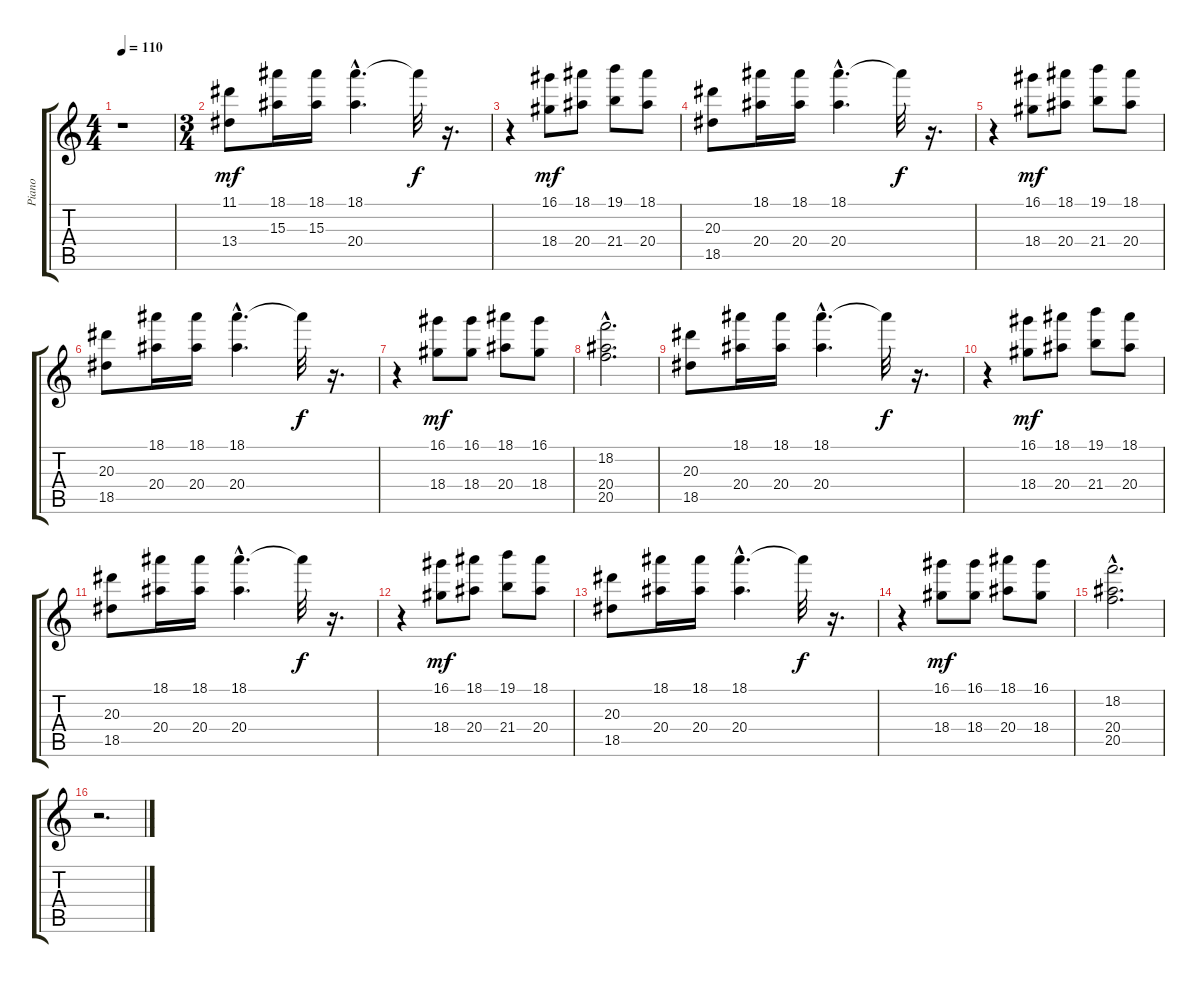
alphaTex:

\track ("Piano" "Piano") {instrument acousticguitarnylon}
\staff {score tabs}
\tuning (E4 B3 G3 D3 A2 E2) {hide}
\ts (4 4)
\tempo 110
\clef g2
\ks c
r.1{dy mf} |
\ts (3 4)
(11.1 13.4).8 (18.1 15.3).16 (18.1 15.3).16 (18.1{hac} 20.4).4{d} 18.1{t}.32{dy f} r.16{d} |
r.4 (16.1 18.4).8{dy mf} (18.1 20.4).8 (19.1 21.4).8 (18.1 20.4).8 |
(20.3 18.5).8 (18.1 20.4).16 (18.1 20.4).16 (18.1{hac} 20.4).4{d} 18.1{t}.32{dy f} r.16{d} |
r.4 (16.1 18.4).8{dy mf} (18.1 20.4).8 (19.1 21.4).8 (18.1 20.4).8 |
(20.3 18.5).8 (18.1 20.4).16 (18.1 20.4).16 (18.1{hac} 20.4).4{d} 18.1{t}.32{dy f} r.16{d} |
r.4 (16.1 18.4).8{dy mf} (16.1 18.4).8 (18.1 20.4).8 (16.1 18.4).8 |
(18.2{hac} 20.4{hac} 20.5{hac}).2{d} |
(20.3 18.5).8 (18.1 20.4).16 (18.1 20.4).16 (18.1{hac} 20.4).4{d} 18.1{t}.32{dy f} r.16{d} |
r.4 (16.1 18.4).8{dy mf} (18.1 20.4).8 (19.1 21.4).8 (18.1 20.4).8 |
(20.3 18.5).8 (18.1 20.4).16 (18.1 20.4).16 (18.1{hac} 20.4).4{d} 18.1{t}.32{dy f} r.16{d} |
r.4 (16.1 18.4).8{dy mf} (18.1 20.4).8 (19.1 21.4).8 (18.1 20.4).8 |
(20.3 18.5).8 (18.1 20.4).16 (18.1 20.4).16 (18.1{hac} 20.4).4{d} 18.1{t}.32{dy f} r.16{d} |
r.4 (16.1 18.4).8{dy mf} (16.1 18.4).8 (18.1 20.4).8 (16.1 18.4).8 |
(18.2{hac} 20.4{hac} 20.5{hac}).2{d} |
r.2{d}
